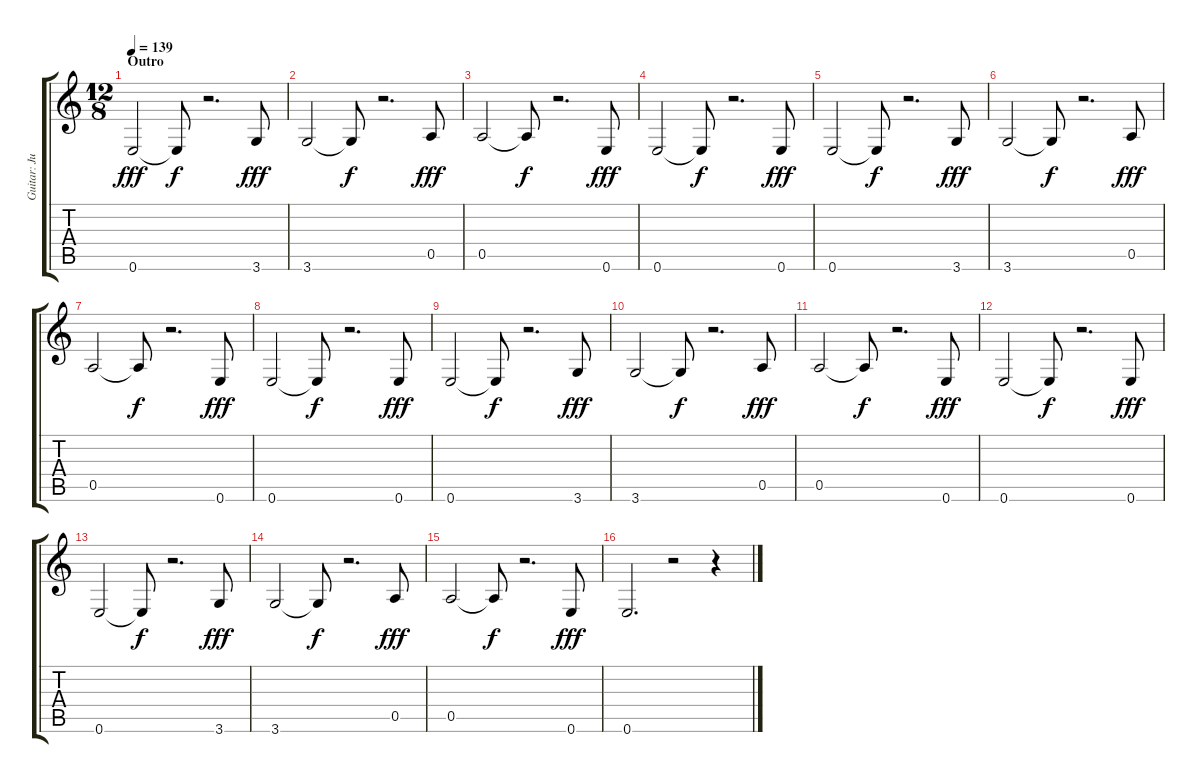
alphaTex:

\track ("Guitar: Justin Hayward" "Guitar: Ju") {instrument distortionguitar}
\staff {score tabs}
\tuning (E4 B3 G3 D3 A2 E2) {hide}
\ts (12 8)
\section ("" "Outro")
\tempo 139
\clef g2
\ks c
0.6.2{dy fff} 0.6{t}.8{dy f} r.2{d} 3.6.8{dy fff} |
3.6.2 3.6{t}.8{dy f} r.2{d} 0.5.8{dy fff} |
0.5.2 0.5{t}.8{dy f} r.2{d} 0.6.8{dy fff} |
0.6.2 0.6{t}.8{dy f} r.2{d} 0.6.8{dy fff} |
0.6.2 0.6{t}.8{dy f} r.2{d} 3.6.8{dy fff} |
3.6.2 3.6{t}.8{dy f} r.2{d} 0.5.8{dy fff} |
0.5.2 0.5{t}.8{dy f} r.2{d} 0.6.8{dy fff} |
0.6.2 0.6{t}.8{dy f} r.2{d} 0.6.8{dy fff} |
0.6.2 0.6{t}.8{dy f} r.2{d} 3.6.8{dy fff} |
3.6.2 3.6{t}.8{dy f} r.2{d} 0.5.8{dy fff} |
0.5.2 0.5{t}.8{dy f} r.2{d} 0.6.8{dy fff} |
0.6.2 0.6{t}.8{dy f} r.2{d} 0.6.8{dy fff} |
0.6.2 0.6{t}.8{dy f} r.2{d} 3.6.8{dy fff} |
3.6.2 3.6{t}.8{dy f} r.2{d} 0.5.8{dy fff} |
0.5.2 0.5{t}.8{dy f} r.2{d} 0.6.8{dy fff} |
0.6.2{d} r.2 r.4
